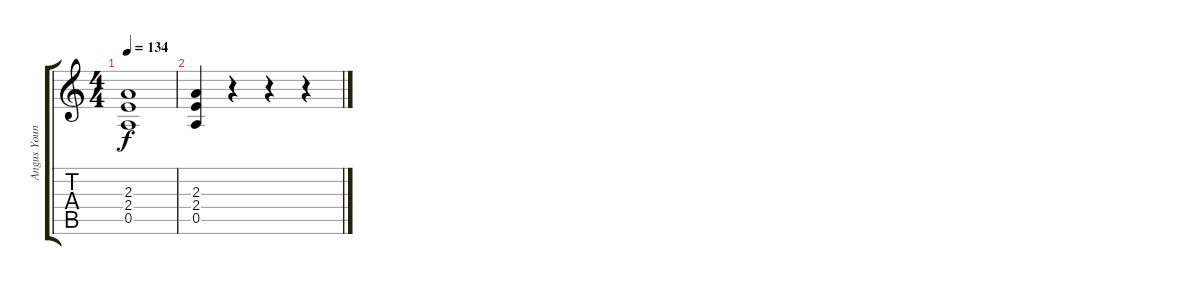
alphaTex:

\track ("Angus Young-Right " "Angus Youn") {instrument overdrivenguitar}
\staff {score tabs}
\tuning (E4 B3 G3 D3 A2 E2) {hide}
\ts (4 4)
\tempo 134
\clef g2
\ks c
(2.3{t} 2.4{t} 0.5{t}).1{dy f} |
(2.3 2.4 0.5).4 r.4 r.4 r.4
